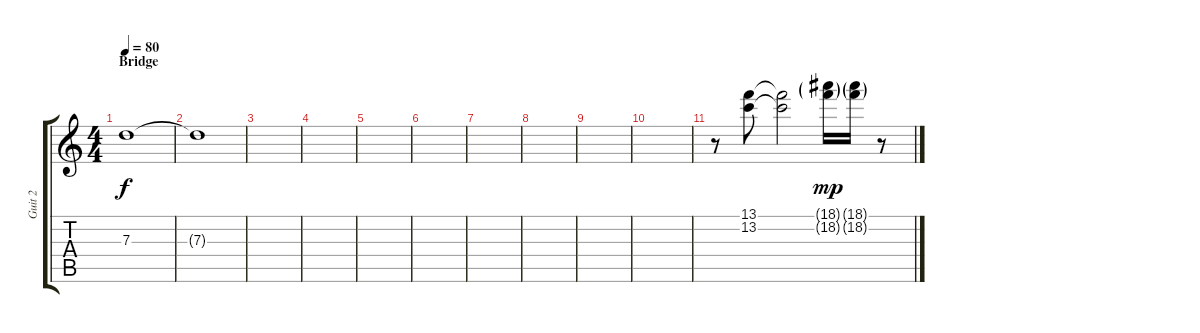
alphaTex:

\track ("Guit 2" "Guit 2") {instrument electricguitarjazz}
\staff {score tabs}
\tuning (E4 B3 G3 D3 A2 D2) {hide}
\ts (4 4)
\section ("" "Bridge")
\tempo 80
\clef g2
\ks c
7.3.1{dy f volume 0} |
7.3{t}.1 |
|
|
|
|
|
|
|
|
r.8 (13.1 13.2).8 (13.1{t} 13.2{t}).2 (18.1{g} 18.2{g}).16{dy mp} (18.1{g} 18.2{g}).16 r.8
